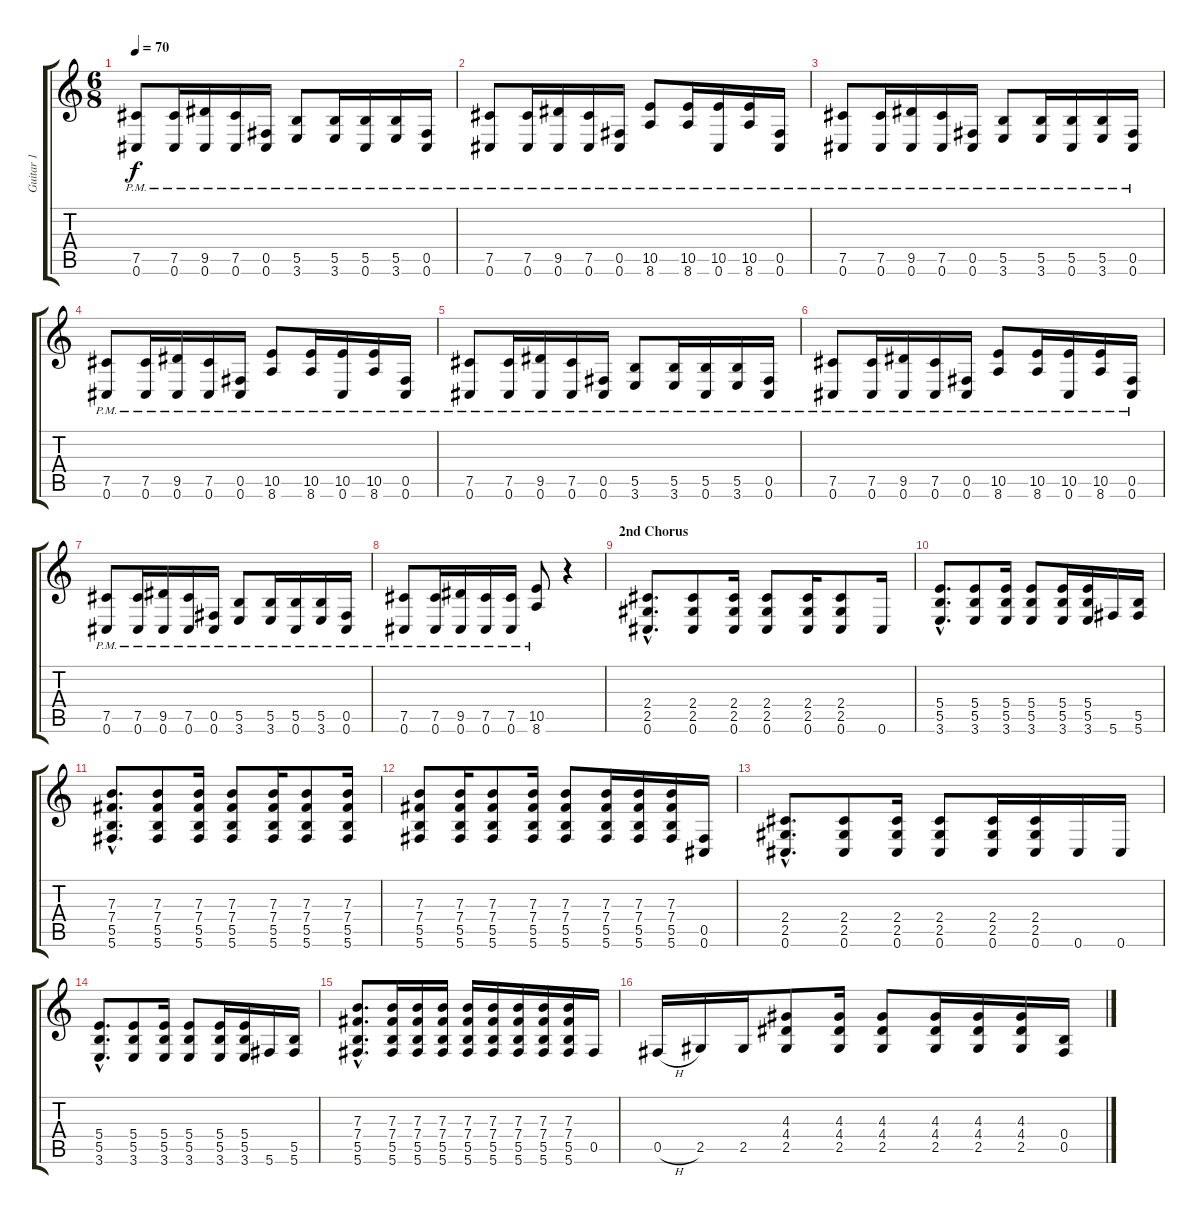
\track ("Guitar 1" "Guitar 1") {instrument distortionguitar}
\staff {score tabs}
\tuning (Db4 Ab3 E3 B2 Gb2 Db2) {hide}
\ts (6 8)
\tempo 70
\clef g2
\ks c
(7.5{pm} 0.6{pm}).8{dy f} (7.5{pm} 0.6{pm}).16 (9.5{pm} 0.6{pm}).16 (7.5{pm} 0.6{pm}).16 (0.5{pm} 0.6{pm}).16 (5.5{pm} 3.6{pm}).8 (5.5{pm} 3.6{pm}).16 (5.5{pm} 0.6{pm}).16 (5.5{pm} 3.6{pm}).16 (0.5{pm} 0.6{pm}).16 |
(7.5{pm} 0.6{pm}).8 (7.5{pm} 0.6{pm}).16 (9.5{pm} 0.6{pm}).16 (7.5{pm} 0.6{pm}).16 (0.5{pm} 0.6{pm}).16 (10.5{pm} 8.6{pm}).8 (10.5{pm} 8.6{pm}).16 (10.5{pm} 0.6{pm}).16 (10.5{pm} 8.6{pm}).16 (0.5{pm} 0.6{pm}).16 |
(7.5{pm} 0.6{pm}).8 (7.5{pm} 0.6{pm}).16 (9.5{pm} 0.6{pm}).16 (7.5{pm} 0.6{pm}).16 (0.5{pm} 0.6{pm}).16 (5.5{pm} 3.6{pm}).8 (5.5{pm} 3.6{pm}).16 (5.5{pm} 0.6{pm}).16 (5.5{pm} 3.6{pm}).16 (0.5{pm} 0.6{pm}).16 |
(7.5{pm} 0.6{pm}).8 (7.5{pm} 0.6{pm}).16 (9.5{pm} 0.6{pm}).16 (7.5{pm} 0.6{pm}).16 (0.5{pm} 0.6{pm}).16 (10.5{pm} 8.6{pm}).8 (10.5{pm} 8.6{pm}).16 (10.5{pm} 0.6{pm}).16 (10.5{pm} 8.6{pm}).16 (0.5{pm} 0.6{pm}).16 |
(7.5{pm} 0.6{pm}).8 (7.5{pm} 0.6{pm}).16 (9.5{pm} 0.6{pm}).16 (7.5{pm} 0.6{pm}).16 (0.5{pm} 0.6{pm}).16 (5.5{pm} 3.6{pm}).8 (5.5{pm} 3.6{pm}).16 (5.5{pm} 0.6{pm}).16 (5.5{pm} 3.6{pm}).16 (0.5{pm} 0.6{pm}).16 |
(7.5{pm} 0.6{pm}).8 (7.5{pm} 0.6{pm}).16 (9.5{pm} 0.6{pm}).16 (7.5{pm} 0.6{pm}).16 (0.5{pm} 0.6{pm}).16 (10.5{pm} 8.6{pm}).8 (10.5{pm} 8.6{pm}).16 (10.5{pm} 0.6{pm}).16 (10.5{pm} 8.6{pm}).16 (0.5{pm} 0.6{pm}).16 |
(7.5{pm} 0.6{pm}).8 (7.5{pm} 0.6{pm}).16 (9.5{pm} 0.6{pm}).16 (7.5{pm} 0.6{pm}).16 (0.5{pm} 0.6{pm}).16 (5.5{pm} 3.6{pm}).8 (5.5{pm} 3.6{pm}).16 (5.5{pm} 0.6{pm}).16 (5.5{pm} 3.6{pm}).16 (0.5{pm} 0.6{pm}).16 |
(7.5{pm} 0.6{pm}).8 (7.5{pm} 0.6{pm}).16 (9.5{pm} 0.6{pm}).16 (7.5{pm} 0.6{pm}).16 (7.5{pm} 0.6{pm}).16 (10.5{pm} 8.6{pm}).8 r.4 |
\section ("" "2nd Chorus")
(2.4{hac} 2.5{hac} 0.6{hac}).8{d} (2.4 2.5 0.6).8 (2.4 2.5 0.6).16 (2.4 2.5 0.6).8 (2.4 2.5 0.6).16 (2.4 2.5 0.6).8 0.6.16 |
(5.4{hac} 5.5{hac} 3.6{hac}).8{d} (5.4 5.5 3.6).8 (5.4 5.5 3.6).16 (5.4 5.5 3.6).8 (5.4 5.5 3.6).16 (5.4 5.5 3.6).16 5.6.16 (5.5 5.6).16 |
(7.3{hac} 7.4{hac} 5.5{hac} 5.6{hac}).8{d} (7.3 7.4 5.5 5.6).8 (7.3 7.4 5.5 5.6).16 (7.3 7.4 5.5 5.6).8 (7.3 7.4 5.5 5.6).16 (7.3 7.4 5.5 5.6).8 (7.3 7.4 5.5 5.6).16 |
(7.3 7.4 5.5 5.6).8 (7.3 7.4 5.5 5.6).16 (7.3 7.4 5.5 5.6).8 (7.3 7.4 5.5 5.6).16 (7.3 7.4 5.5 5.6).8 (7.3 7.4 5.5 5.6).16 (7.3 7.4 5.5 5.6).16 (7.3 7.4 5.5 5.6).16 (0.5 0.6).16 |
(2.4{hac} 2.5{hac} 0.6{hac}).8{d} (2.4 2.5 0.6).8 (2.4 2.5 0.6).16 (2.4 2.5 0.6).8 (2.4 2.5 0.6).16 (2.4 2.5 0.6).16 0.6.16 0.6.16 |
(5.4{hac} 5.5{hac} 3.6{hac}).8{d} (5.4 5.5 3.6).8 (5.4 5.5 3.6).16 (5.4 5.5 3.6).8 (5.4 5.5 3.6).16 (5.4 5.5 3.6).16 5.6.16 (5.5 5.6).16 |
(7.3{hac} 7.4{hac} 5.5{hac} 5.6{hac}).8{d} (7.3 7.4 5.5 5.6).16 (7.3 7.4 5.5 5.6).16 (7.3 7.4 5.5 5.6).16 (7.3 7.4 5.5 5.6).16 (7.3 7.4 5.5 5.6).16 (7.3 7.4 5.5 5.6).16 (7.3 7.4 5.5 5.6).16 (7.3 7.4 5.5 5.6).16 0.5.16 |
0.5{h}.16 2.5.16 2.5.16 (4.3 4.4 2.5).8 (4.3 4.4 2.5).16 (4.3 4.4 2.5).8 (4.3 4.4 2.5).16 (4.3 4.4 2.5).16 (4.3 4.4 2.5).16 (0.4 0.5).16
